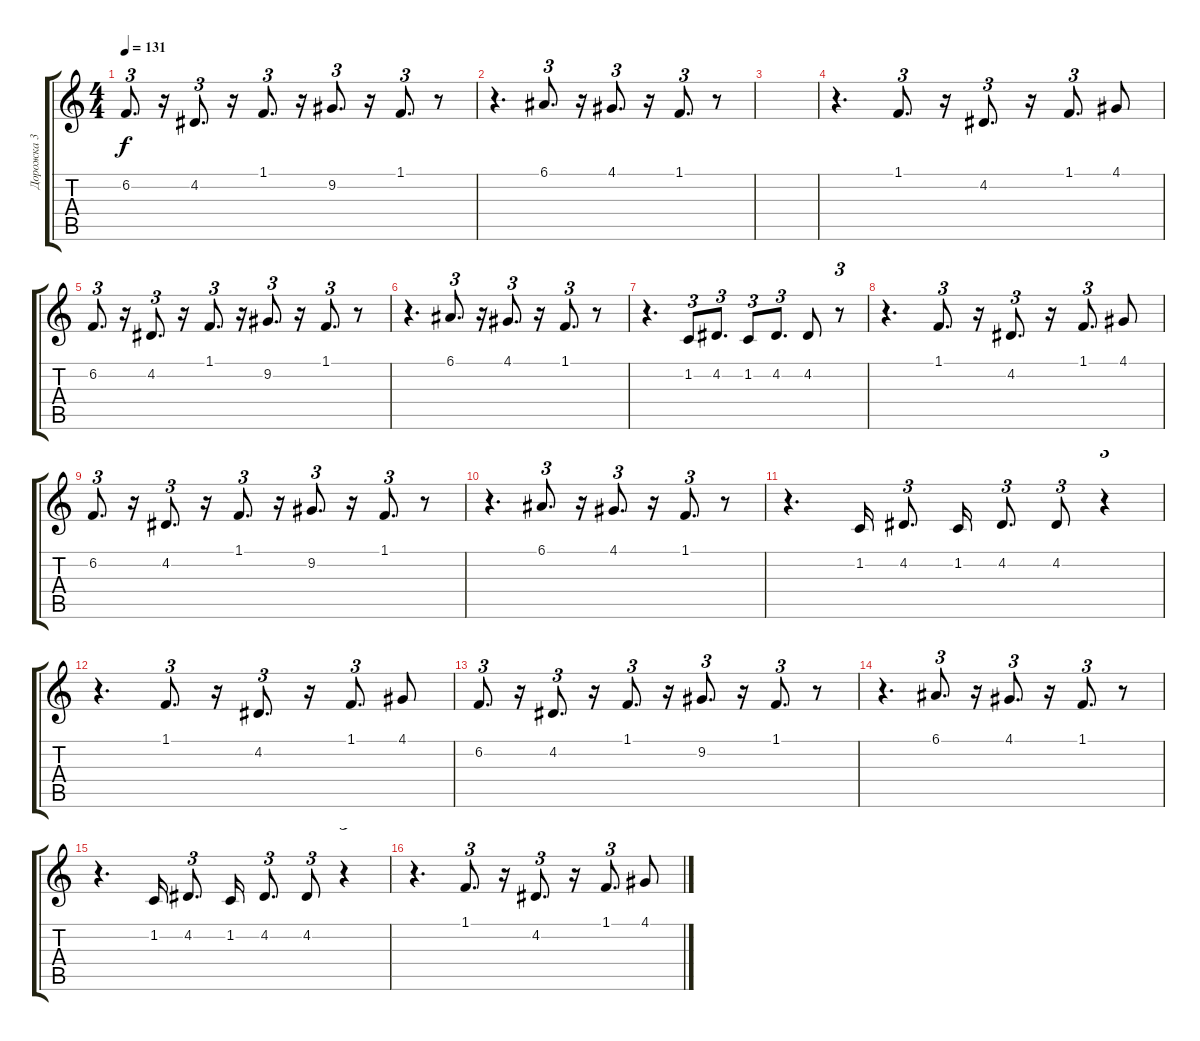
\track ("Дорожка 3" "Дорожка 3") {instrument electricpiano2}
\staff {score tabs}
\tuning (E4 B3 G3 D3 A2 E2) {hide}
\ts (4 4)
\tempo 131
\clef g2
\ks c
6.2.8{d tu (3 2) dy f} r.16 4.2.8{d tu (3 2)} r.16 1.1.8{d tu (3 2)} r.16 9.2.8{d tu (3 2)} r.16 1.1.8{d tu (3 2)} r.8 |
r.4{d} 6.1.8{d tu (3 2)} r.16 4.1.8{d tu (3 2)} r.16 1.1.8{d tu (3 2)} r.8 |
|
r.4{d} 1.1.8{d tu (3 2)} r.16 4.2.8{d tu (3 2)} r.16 1.1.8{d tu (3 2)} 4.1.8 |
6.2.8{d tu (3 2)} r.16 4.2.8{d tu (3 2)} r.16 1.1.8{d tu (3 2)} r.16 9.2.8{d tu (3 2)} r.16 1.1.8{d tu (3 2)} r.8 |
r.4{d} 6.1.8{d tu (3 2)} r.16 4.1.8{d tu (3 2)} r.16 1.1.8{d tu (3 2)} r.8 |
r.4{d} 1.2.8{tu (3 2)} 4.2.8{d tu (3 2)} 1.2.8{tu (3 2)} 4.2.8{d tu (3 2)} 4.2.8 r.8{tu (3 2)} |
r.4{d} 1.1.8{d tu (3 2)} r.16 4.2.8{d tu (3 2)} r.16 1.1.8{d tu (3 2)} 4.1.8 |
6.2.8{d tu (3 2)} r.16 4.2.8{d tu (3 2)} r.16 1.1.8{d tu (3 2)} r.16 9.2.8{d tu (3 2)} r.16 1.1.8{d tu (3 2)} r.8 |
r.4{d} 6.1.8{d tu (3 2)} r.16 4.1.8{d tu (3 2)} r.16 1.1.8{d tu (3 2)} r.8 |
r.4{d} 1.2.16 4.2.8{d tu (3 2)} 1.2.16 4.2.8{d tu (3 2)} 4.2.8{tu (3 2)} r.4{tu (3 2)} |
r.4{d} 1.1.8{d tu (3 2)} r.16 4.2.8{d tu (3 2)} r.16 1.1.8{d tu (3 2)} 4.1.8 |
6.2.8{d tu (3 2)} r.16 4.2.8{d tu (3 2)} r.16 1.1.8{d tu (3 2)} r.16 9.2.8{d tu (3 2)} r.16 1.1.8{d tu (3 2)} r.8 |
r.4{d} 6.1.8{d tu (3 2)} r.16 4.1.8{d tu (3 2)} r.16 1.1.8{d tu (3 2)} r.8 |
r.4{d} 1.2.16 4.2.8{d tu (3 2)} 1.2.16 4.2.8{d tu (3 2)} 4.2.8{tu (3 2)} r.4{tu (3 2)} |
r.4{d} 1.1.8{d tu (3 2)} r.16 4.2.8{d tu (3 2)} r.16 1.1.8{d tu (3 2)} 4.1.8
